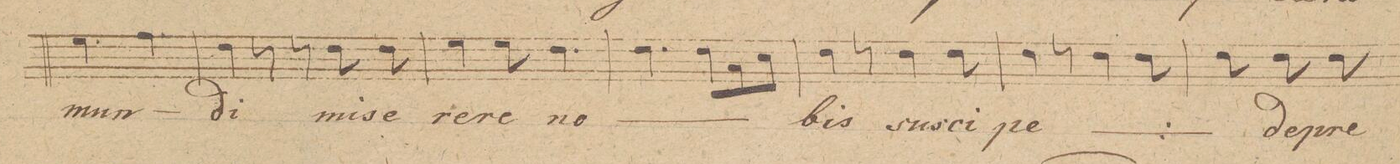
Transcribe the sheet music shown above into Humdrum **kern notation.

**kern	**text	**dynam
*I"Baſso 1mo	*	*
*clefF4	*	*
*k[]	*	*
*M6/8	*	*
4.G\	mun-	.
4.A\	.	.
=49	=49	=49
4F\	-di	.
8r	.	.
8r	.	.
8F\	mi-	.
8F\	-se-	.
=50	=50	=50
4G\	-re-	.
8G\	-re	.
4.F\	no-	.
=51	=51	=51
4.F\	.	.
8F\L	.	.
8C\	.	.
8E\J	.	.
=52	=52	=52
4F\	-bis	.
8r	.	.
4F\	su-	.
8F\	-sci-	.
=53	=53	=53
4F\	-pe	.
8r	.	.
*	*ij	*
4F\	su-	.
8F\	-sci-	.
=54	=54	=54
8F\	-pe	.
*	*Xij	*
8F\	de-	.
8F\	-pre-	.
*-	*-	*-
